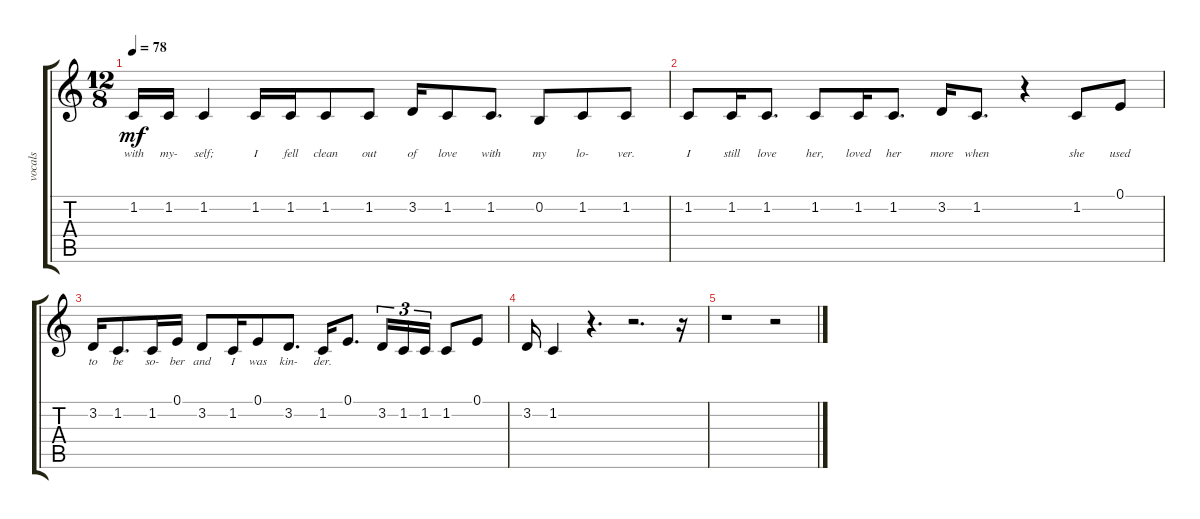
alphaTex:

\track ("vocals" "vocals") {instrument oboe}
\staff {score tabs}
\tuning (E4 B3 G3 D3 A2 E2) {hide}
\ts (12 8)
\tempo 78
\clef g2
\ks c
1.2.16{lyrics (0 "with") lyrics (1 "") lyrics (2 "") lyrics (3 "") lyrics (4 "") dy mf} 1.2.16{lyrics (0 "my-") lyrics (1 "") lyrics (2 "") lyrics (3 "") lyrics (4 "")} 1.2.4{lyrics (0 "self;") lyrics (1 "") lyrics (2 "") lyrics (3 "") lyrics (4 "")} 1.2.16{lyrics (0 "I") lyrics (1 "") lyrics (2 "") lyrics (3 "") lyrics (4 "")} 1.2.16{lyrics (0 "fell") lyrics (1 "") lyrics (2 "") lyrics (3 "") lyrics (4 "")} 1.2.8{lyrics (0 "clean") lyrics (1 "") lyrics (2 "") lyrics (3 "") lyrics (4 "")} 1.2.8{lyrics (0 "out") lyrics (1 "") lyrics (2 "") lyrics (3 "") lyrics (4 "")} 3.2.16{lyrics (0 "of") lyrics (1 "") lyrics (2 "") lyrics (3 "") lyrics (4 "")} 1.2.8{lyrics (0 "love") lyrics (1 "") lyrics (2 "") lyrics (3 "") lyrics (4 "")} 1.2.8{d lyrics (0 "with") lyrics (1 "") lyrics (2 "") lyrics (3 "") lyrics (4 "")} 0.2.8{lyrics (0 "my") lyrics (1 "") lyrics (2 "") lyrics (3 "") lyrics (4 "")} 1.2.8{lyrics (0 "lo-") lyrics (1 "") lyrics (2 "") lyrics (3 "") lyrics (4 "")} 1.2.8{lyrics (0 "ver.") lyrics (1 "") lyrics (2 "") lyrics (3 "") lyrics (4 "")} |
1.2.8{lyrics (0 "I") lyrics (1 "") lyrics (2 "") lyrics (3 "") lyrics (4 "")} 1.2.16{lyrics (0 "still") lyrics (1 "") lyrics (2 "") lyrics (3 "") lyrics (4 "")} 1.2.8{d lyrics (0 "love") lyrics (1 "") lyrics (2 "") lyrics (3 "") lyrics (4 "")} 1.2.8{lyrics (0 "her,") lyrics (1 "") lyrics (2 "") lyrics (3 "") lyrics (4 "")} 1.2.16{lyrics (0 "loved") lyrics (1 "") lyrics (2 "") lyrics (3 "") lyrics (4 "")} 1.2.8{d lyrics (0 "her") lyrics (1 "") lyrics (2 "") lyrics (3 "") lyrics (4 "")} 3.2.16{lyrics (0 "more") lyrics (1 "") lyrics (2 "") lyrics (3 "") lyrics (4 "")} 1.2.8{d lyrics (0 "when") lyrics (1 "") lyrics (2 "") lyrics (3 "") lyrics (4 "")} r.4 1.2.8{lyrics (0 "she") lyrics (1 "") lyrics (2 "") lyrics (3 "") lyrics (4 "")} 0.1.8{lyrics (0 "used") lyrics (1 "") lyrics (2 "") lyrics (3 "") lyrics (4 "")} |
3.2.16{lyrics (0 "to") lyrics (1 "") lyrics (2 "") lyrics (3 "") lyrics (4 "")} 1.2.8{d lyrics (0 "be") lyrics (1 "") lyrics (2 "") lyrics (3 "") lyrics (4 "")} 1.2.16{lyrics (0 "so-") lyrics (1 "") lyrics (2 "") lyrics (3 "") lyrics (4 "")} 0.1.16{lyrics (0 "ber") lyrics (1 "") lyrics (2 "") lyrics (3 "") lyrics (4 "")} 3.2.8{lyrics (0 "and") lyrics (1 "") lyrics (2 "") lyrics (3 "") lyrics (4 "")} 1.2.16{lyrics (0 "I") lyrics (1 "") lyrics (2 "") lyrics (3 "") lyrics (4 "")} 0.1.8{lyrics (0 "was") lyrics (1 "") lyrics (2 "") lyrics (3 "") lyrics (4 "")} 3.2.8{d lyrics (0 "kin-") lyrics (1 "") lyrics (2 "") lyrics (3 "") lyrics (4 "")} 1.2.16{lyrics (0 "der.") lyrics (1 "") lyrics (2 "") lyrics (3 "") lyrics (4 "")} 0.1.8{d} 3.2.16{tu (3 2)} 1.2.16{tu (3 2)} 1.2.16{tu (3 2)} 1.2.8 0.1.8 |
3.2.16 1.2.4 r.4{d} r.2{d} r.16 |
r.1 r.2
